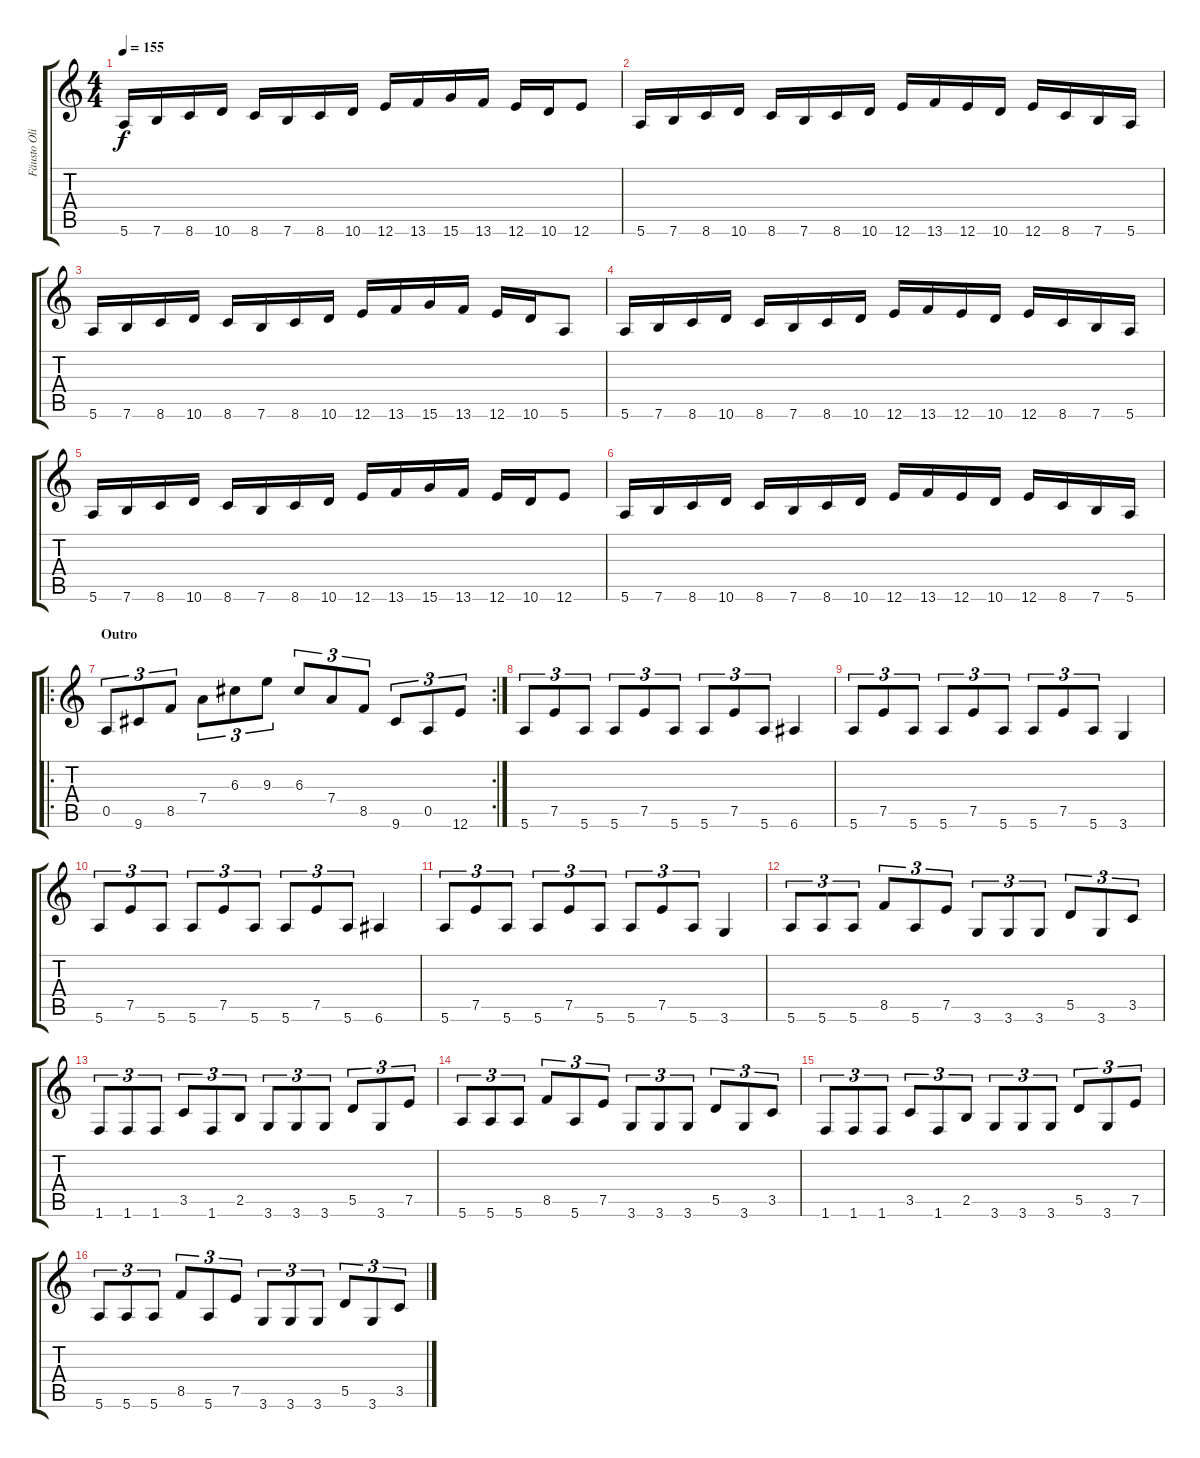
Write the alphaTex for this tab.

\track ("Fäusto Oliveira" "Fäusto Oli") {instrument overdrivenguitar}
\staff {score tabs}
\tuning (E4 B3 G3 D3 A2 E2) {hide}
\ts (4 4)
\tempo 155
\clef g2
\ks c
5.6.16{dy f} 7.6.16 8.6.16 10.6.16 8.6.16 7.6.16 8.6.16 10.6.16 12.6.16 13.6.16 15.6.16 13.6.16 12.6.16 10.6.16 12.6.8 |
5.6.16 7.6.16 8.6.16 10.6.16 8.6.16 7.6.16 8.6.16 10.6.16 12.6.16 13.6.16 12.6.16 10.6.16 12.6.16 8.6.16 7.6.16 5.6.16 |
5.6.16 7.6.16 8.6.16 10.6.16 8.6.16 7.6.16 8.6.16 10.6.16 12.6.16 13.6.16 15.6.16 13.6.16 12.6.16 10.6.16 5.6.8 |
5.6.16 7.6.16 8.6.16 10.6.16 8.6.16 7.6.16 8.6.16 10.6.16 12.6.16 13.6.16 12.6.16 10.6.16 12.6.16 8.6.16 7.6.16 5.6.16 |
5.6.16 7.6.16 8.6.16 10.6.16 8.6.16 7.6.16 8.6.16 10.6.16 12.6.16 13.6.16 15.6.16 13.6.16 12.6.16 10.6.16 12.6.8 |
5.6.16 7.6.16 8.6.16 10.6.16 8.6.16 7.6.16 8.6.16 10.6.16 12.6.16 13.6.16 12.6.16 10.6.16 12.6.16 8.6.16 7.6.16 5.6.16 |
\ro
\rc 2
\section ("" "Outro")
0.5.8{tu (3 2)} 9.6.8{tu (3 2)} 8.5.8{tu (3 2)} 7.4.8{tu (3 2)} 6.3.8{tu (3 2)} 9.3.8{tu (3 2)} 6.3.8{tu (3 2)} 7.4.8{tu (3 2)} 8.5.8{tu (3 2)} 9.6.8{tu (3 2)} 0.5.8{tu (3 2)} 12.6.8{tu (3 2)} |
5.6.8{tu (3 2)} 7.5.8{tu (3 2)} 5.6.8{tu (3 2)} 5.6.8{tu (3 2)} 7.5.8{tu (3 2)} 5.6.8{tu (3 2)} 5.6.8{tu (3 2)} 7.5.8{tu (3 2)} 5.6.8{tu (3 2)} 6.6.4 |
5.6.8{tu (3 2)} 7.5.8{tu (3 2)} 5.6.8{tu (3 2)} 5.6.8{tu (3 2)} 7.5.8{tu (3 2)} 5.6.8{tu (3 2)} 5.6.8{tu (3 2)} 7.5.8{tu (3 2)} 5.6.8{tu (3 2)} 3.6.4 |
5.6.8{tu (3 2)} 7.5.8{tu (3 2)} 5.6.8{tu (3 2)} 5.6.8{tu (3 2)} 7.5.8{tu (3 2)} 5.6.8{tu (3 2)} 5.6.8{tu (3 2)} 7.5.8{tu (3 2)} 5.6.8{tu (3 2)} 6.6.4 |
5.6.8{tu (3 2)} 7.5.8{tu (3 2)} 5.6.8{tu (3 2)} 5.6.8{tu (3 2)} 7.5.8{tu (3 2)} 5.6.8{tu (3 2)} 5.6.8{tu (3 2)} 7.5.8{tu (3 2)} 5.6.8{tu (3 2)} 3.6.4 |
5.6.8{tu (3 2)} 5.6.8{tu (3 2)} 5.6.8{tu (3 2)} 8.5.8{tu (3 2)} 5.6.8{tu (3 2)} 7.5.8{tu (3 2)} 3.6.8{tu (3 2)} 3.6.8{tu (3 2)} 3.6.8{tu (3 2)} 5.5.8{tu (3 2)} 3.6.8{tu (3 2)} 3.5.8{tu (3 2)} |
1.6.8{tu (3 2)} 1.6.8{tu (3 2)} 1.6.8{tu (3 2)} 3.5.8{tu (3 2)} 1.6.8{tu (3 2)} 2.5.8{tu (3 2)} 3.6.8{tu (3 2)} 3.6.8{tu (3 2)} 3.6.8{tu (3 2)} 5.5.8{tu (3 2)} 3.6.8{tu (3 2)} 7.5.8{tu (3 2)} |
5.6.8{tu (3 2)} 5.6.8{tu (3 2)} 5.6.8{tu (3 2)} 8.5.8{tu (3 2)} 5.6.8{tu (3 2)} 7.5.8{tu (3 2)} 3.6.8{tu (3 2)} 3.6.8{tu (3 2)} 3.6.8{tu (3 2)} 5.5.8{tu (3 2)} 3.6.8{tu (3 2)} 3.5.8{tu (3 2)} |
1.6.8{tu (3 2)} 1.6.8{tu (3 2)} 1.6.8{tu (3 2)} 3.5.8{tu (3 2)} 1.6.8{tu (3 2)} 2.5.8{tu (3 2)} 3.6.8{tu (3 2)} 3.6.8{tu (3 2)} 3.6.8{tu (3 2)} 5.5.8{tu (3 2)} 3.6.8{tu (3 2)} 7.5.8{tu (3 2)} |
5.6.8{tu (3 2)} 5.6.8{tu (3 2)} 5.6.8{tu (3 2)} 8.5.8{tu (3 2)} 5.6.8{tu (3 2)} 7.5.8{tu (3 2)} 3.6.8{tu (3 2)} 3.6.8{tu (3 2)} 3.6.8{tu (3 2)} 5.5.8{tu (3 2)} 3.6.8{tu (3 2)} 3.5.8{tu (3 2)}
